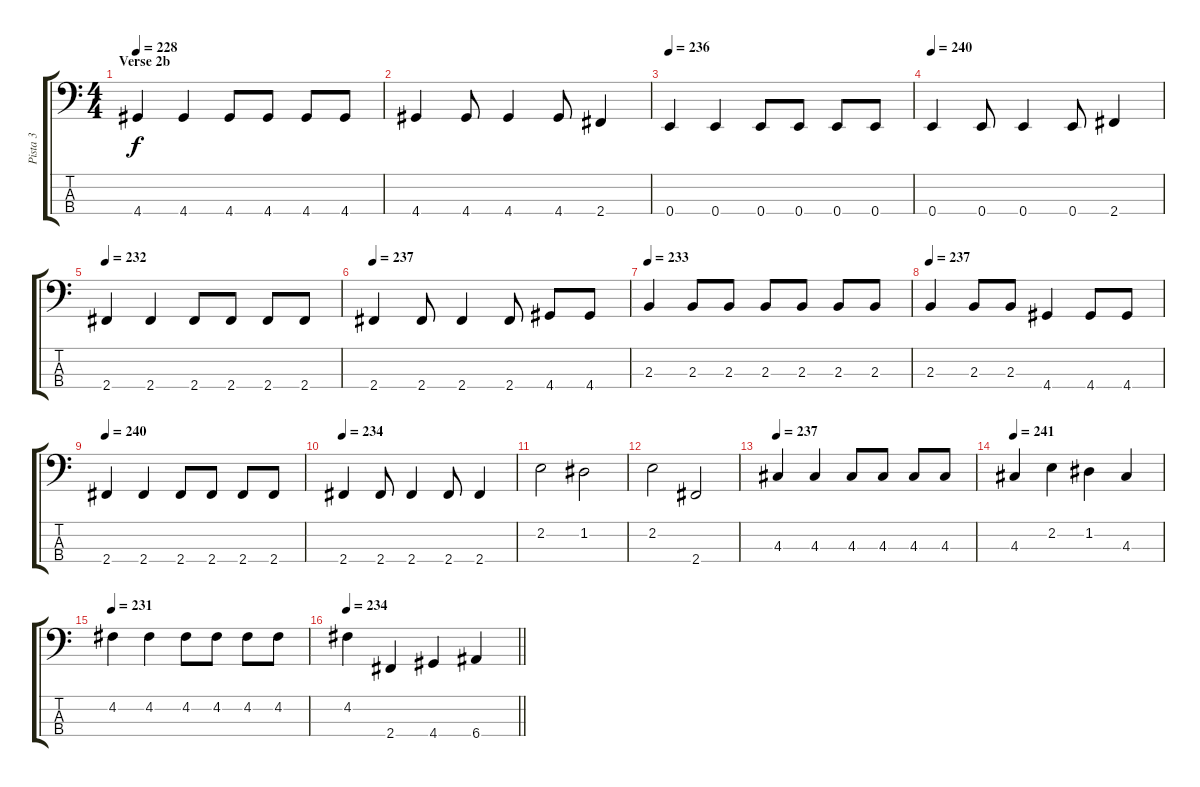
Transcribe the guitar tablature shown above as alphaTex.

\track ("Pista 3" "Pista 3") {instrument electricbassfinger}
\staff {score tabs}
\tuning (G2 D2 A1 E1) {hide}
\ts (4 4)
\section ("" "Verse 2b")
\tempo 228
\clef f4
\ks c
4.4.4{dy f} 4.4.4 4.4.8 4.4.8 4.4.8 4.4.8 |
4.4.4 4.4.8 4.4.4 4.4.8 2.4.4 |
\tempo 236
0.4.4 0.4.4 0.4.8 0.4.8 0.4.8 0.4.8 |
\tempo 240
0.4.4 0.4.8 0.4.4 0.4.8 2.4.4 |
\tempo 232
2.4.4 2.4.4 2.4.8 2.4.8 2.4.8 2.4.8 |
\tempo 237
2.4.4 2.4.8 2.4.4 2.4.8 4.4.8 4.4.8 |
\tempo 233
2.3.4 2.3.8 2.3.8 2.3.8 2.3.8 2.3.8 2.3.8 |
\tempo 237
2.3.4 2.3.8 2.3.8 4.4.4 4.4.8 4.4.8 |
\tempo 240
2.4.4 2.4.4 2.4.8 2.4.8 2.4.8 2.4.8 |
\tempo 234
2.4.4 2.4.8 2.4.4 2.4.8 2.4.4 |
2.2.2 1.2.2 |
2.2.2 2.4.2 |
\tempo 237
4.3.4 4.3.4 4.3.8 4.3.8 4.3.8 4.3.8 |
\tempo 241
4.3.4 2.2.4 1.2.4 4.3.4 |
\tempo 231
4.2.4 4.2.4 4.2.8 4.2.8 4.2.8 4.2.8 |
\tempo 234
\barLineRight lightlight
4.2.4 2.4.4 4.4.4 6.4.4
